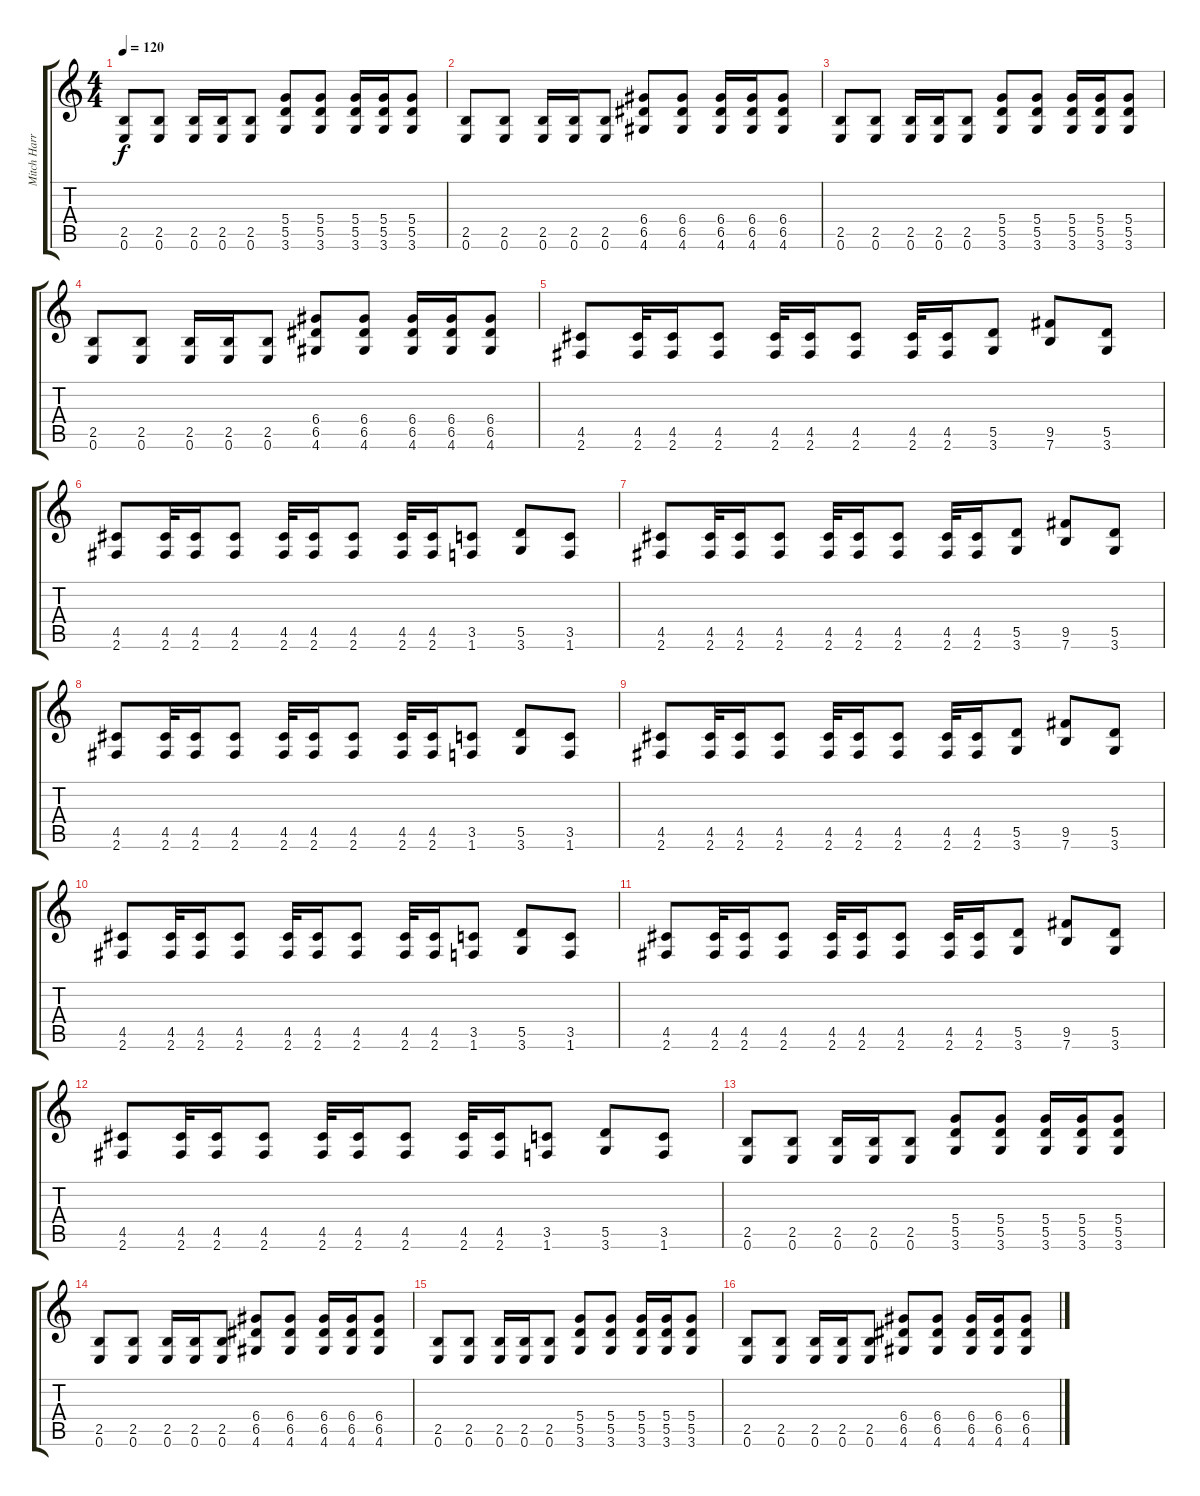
\track ("Mitch Harris" "Mitch Harr") {instrument distortionguitar}
\staff {score tabs}
\tuning (E4 B3 G3 D3 A2 E2) {hide}
\ts (4 4)
\tempo 120
\clef g2
\ks c
(2.5 0.6).8{dy f} (2.5 0.6).8 (2.5 0.6).16 (2.5 0.6).16 (2.5 0.6).8 (5.4 5.5 3.6).8 (5.4 5.5 3.6).8 (5.4 5.5 3.6).16 (5.4 5.5 3.6).16 (5.4 5.5 3.6).8 |
(2.5 0.6).8 (2.5 0.6).8 (2.5 0.6).16 (2.5 0.6).16 (2.5 0.6).8 (6.4 6.5 4.6).8 (6.4 6.5 4.6).8 (6.4 6.5 4.6).16 (6.4 6.5 4.6).16 (6.4 6.5 4.6).8 |
(2.5 0.6).8 (2.5 0.6).8 (2.5 0.6).16 (2.5 0.6).16 (2.5 0.6).8 (5.4 5.5 3.6).8 (5.4 5.5 3.6).8 (5.4 5.5 3.6).16 (5.4 5.5 3.6).16 (5.4 5.5 3.6).8 |
(2.5 0.6).8 (2.5 0.6).8 (2.5 0.6).16 (2.5 0.6).16 (2.5 0.6).8 (6.4 6.5 4.6).8 (6.4 6.5 4.6).8 (6.4 6.5 4.6).16 (6.4 6.5 4.6).16 (6.4 6.5 4.6).8 |
(4.5 2.6).8 (4.5 2.6).32 (4.5 2.6).16 (4.5 2.6).8 (4.5 2.6).32 (4.5 2.6).16 (4.5 2.6).8 (4.5 2.6).32 (4.5 2.6).16 (5.5 3.6).8 (9.5 7.6).8 (5.5 3.6).8 |
(4.5 2.6).8 (4.5 2.6).32 (4.5 2.6).16 (4.5 2.6).8 (4.5 2.6).32 (4.5 2.6).16 (4.5 2.6).8 (4.5 2.6).32 (4.5 2.6).16 (3.5 1.6).8 (5.5 3.6).8 (3.5 1.6).8 |
(4.5 2.6).8 (4.5 2.6).32 (4.5 2.6).16 (4.5 2.6).8 (4.5 2.6).32 (4.5 2.6).16 (4.5 2.6).8 (4.5 2.6).32 (4.5 2.6).16 (5.5 3.6).8 (9.5 7.6).8 (5.5 3.6).8 |
(4.5 2.6).8 (4.5 2.6).32 (4.5 2.6).16 (4.5 2.6).8 (4.5 2.6).32 (4.5 2.6).16 (4.5 2.6).8 (4.5 2.6).32 (4.5 2.6).16 (3.5 1.6).8 (5.5 3.6).8 (3.5 1.6).8 |
(4.5 2.6).8 (4.5 2.6).32 (4.5 2.6).16 (4.5 2.6).8 (4.5 2.6).32 (4.5 2.6).16 (4.5 2.6).8 (4.5 2.6).32 (4.5 2.6).16 (5.5 3.6).8 (9.5 7.6).8 (5.5 3.6).8 |
(4.5 2.6).8 (4.5 2.6).32 (4.5 2.6).16 (4.5 2.6).8 (4.5 2.6).32 (4.5 2.6).16 (4.5 2.6).8 (4.5 2.6).32 (4.5 2.6).16 (3.5 1.6).8 (5.5 3.6).8 (3.5 1.6).8 |
(4.5 2.6).8 (4.5 2.6).32 (4.5 2.6).16 (4.5 2.6).8 (4.5 2.6).32 (4.5 2.6).16 (4.5 2.6).8 (4.5 2.6).32 (4.5 2.6).16 (5.5 3.6).8 (9.5 7.6).8 (5.5 3.6).8 |
(4.5 2.6).8 (4.5 2.6).32 (4.5 2.6).16 (4.5 2.6).8 (4.5 2.6).32 (4.5 2.6).16 (4.5 2.6).8 (4.5 2.6).32 (4.5 2.6).16 (3.5 1.6).8 (5.5 3.6).8 (3.5 1.6).8 |
(2.5 0.6).8 (2.5 0.6).8 (2.5 0.6).16 (2.5 0.6).16 (2.5 0.6).8 (5.4 5.5 3.6).8 (5.4 5.5 3.6).8 (5.4 5.5 3.6).16 (5.4 5.5 3.6).16 (5.4 5.5 3.6).8 |
(2.5 0.6).8 (2.5 0.6).8 (2.5 0.6).16 (2.5 0.6).16 (2.5 0.6).8 (6.4 6.5 4.6).8 (6.4 6.5 4.6).8 (6.4 6.5 4.6).16 (6.4 6.5 4.6).16 (6.4 6.5 4.6).8 |
(2.5 0.6).8 (2.5 0.6).8 (2.5 0.6).16 (2.5 0.6).16 (2.5 0.6).8 (5.4 5.5 3.6).8 (5.4 5.5 3.6).8 (5.4 5.5 3.6).16 (5.4 5.5 3.6).16 (5.4 5.5 3.6).8 |
(2.5 0.6).8 (2.5 0.6).8 (2.5 0.6).16 (2.5 0.6).16 (2.5 0.6).8 (6.4 6.5 4.6).8 (6.4 6.5 4.6).8 (6.4 6.5 4.6).16 (6.4 6.5 4.6).16 (6.4 6.5 4.6).8
